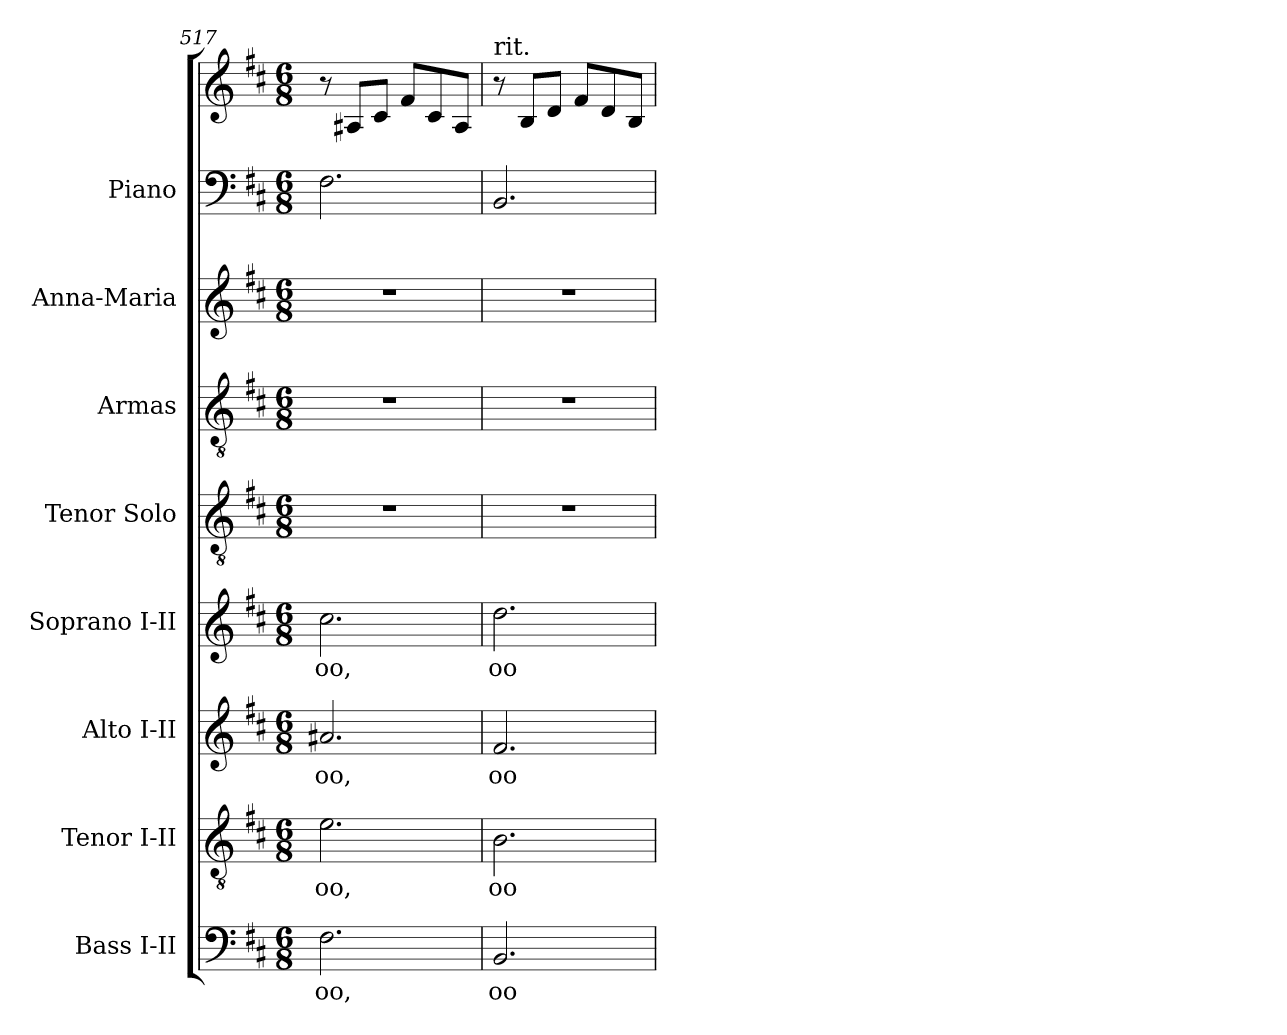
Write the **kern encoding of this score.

**kern	**text	**kern	**text	**kern	**text	**kern	**text	**kern	**kern	**kern	**kern	**kern
*part8	*part8	*part7	*part7	*part6	*part6	*part5	*part5	*part4	*part3	*part2	*part1	*part1
*staff9	*staff9	*staff8	*staff8	*staff7	*staff7	*staff6	*staff6	*staff5	*staff4	*staff3	*staff2	*staff1
*I"Bass I-II	*	*I"Tenor I-II	*	*I"Alto I-II	*	*I"Soprano I-II	*	*I"Tenor Solo	*I"Armas	*I"Anna-Maria	*I"Piano	*
*I'B.	*	*I'T.	*	*I'A.	*	*I'S.	*	*I'T. Solo	*I'Armas	*I'A-M	*I'Pno.	*
*clefF4	*	*clefGv2	*	*clefG2	*	*clefG2	*	*clefGv2	*clefGv2	*clefG2	*clefF4	*clefG2
*	*	*ITrd7c12	*	*	*	*	*	*ITrd7c12	*ITrd7c12	*	*	*
*k[f#c#]	*	*k[f#c#]	*	*k[f#c#]	*	*k[f#c#]	*	*k[f#c#]	*k[f#c#]	*k[f#c#]	*k[f#c#]	*k[f#c#]
*D:	*	*D:	*	*D:	*	*D:	*	*D:	*D:	*D:	*D:	*D:
*M6/8	*	*M6/8	*	*M6/8	*	*M6/8	*	*M6/8	*M6/8	*M6/8	*M6/8	*M6/8
=517	=517	=517	=517	=517	=517	=517	=517	=517	=517	=517	=517	=517
!	!LO:LY:b:color=#000000	!	!	!	!	!	!	!	!	!	!	!
!	!	!	!LO:LY:b:color=#000000	!	!	!	!	!	!	!	!	!
!	!	!	!	!	!LO:LY:b:color=#000000	!	!	!	!	!	!	!
!	!	!	!	!	!	!	!LO:LY:b:color=#000000	!LO:N:vis=1	!LO:N:vis=1	!LO:N:vis=1	!	!
2.F#i\	-oo,	2.Ei\	-oo,	2.a#Xi/	-oo,	2.cc#i\	-oo,	2.r	2.r	2.r	2.F#i\	8r
.	.	.	.	.	.	.	.	.	.	.	.	8A#Xi/L
.	.	.	.	.	.	.	.	.	.	.	.	8c#i/J
.	.	.	.	.	.	.	.	.	.	.	.	8f#i/L
.	.	.	.	.	.	.	.	.	.	.	.	8c#i/
.	.	.	.	.	.	.	.	.	.	.	.	8A#i/J
=518	=518	=518	=518	=518	=518	=518	=518	=518	=518	=518	=518	=518
!	!LO:LY:b:color=#000000	!	!	!	!	!	!	!	!	!	!	!
!	!	!	!LO:LY:b:color=#000000	!	!	!	!	!	!	!	!	!
!	!	!	!	!	!LO:LY:b:color=#000000	!	!	!	!	!	!	!
!	!	!	!	!	!	!	!	!	!	!	!	!LO:TX:t=rit.
!	!	!	!	!	!	!	!LO:LY:b:color=#000000	!LO:N:vis=1	!LO:N:vis=1	!LO:N:vis=1	!	!
2.BBi/	oo-	2.BBi\	oo-	2.f#i/	oo-	2.ddi\	oo-	2.r	2.r	2.r	2.BBi/	8r
.	.	.	.	.	.	.	.	.	.	.	.	8Bi/L
.	.	.	.	.	.	.	.	.	.	.	.	8di/J
.	.	.	.	.	.	.	.	.	.	.	.	8f#i/L
.	.	.	.	.	.	.	.	.	.	.	.	8di/
.	.	.	.	.	.	.	.	.	.	.	.	8Bi/J
=	=	=	=	=	=	=	=	=	=	=	=	=
*-	*-	*-	*-	*-	*-	*-	*-	*-	*-	*-	*-	*-
